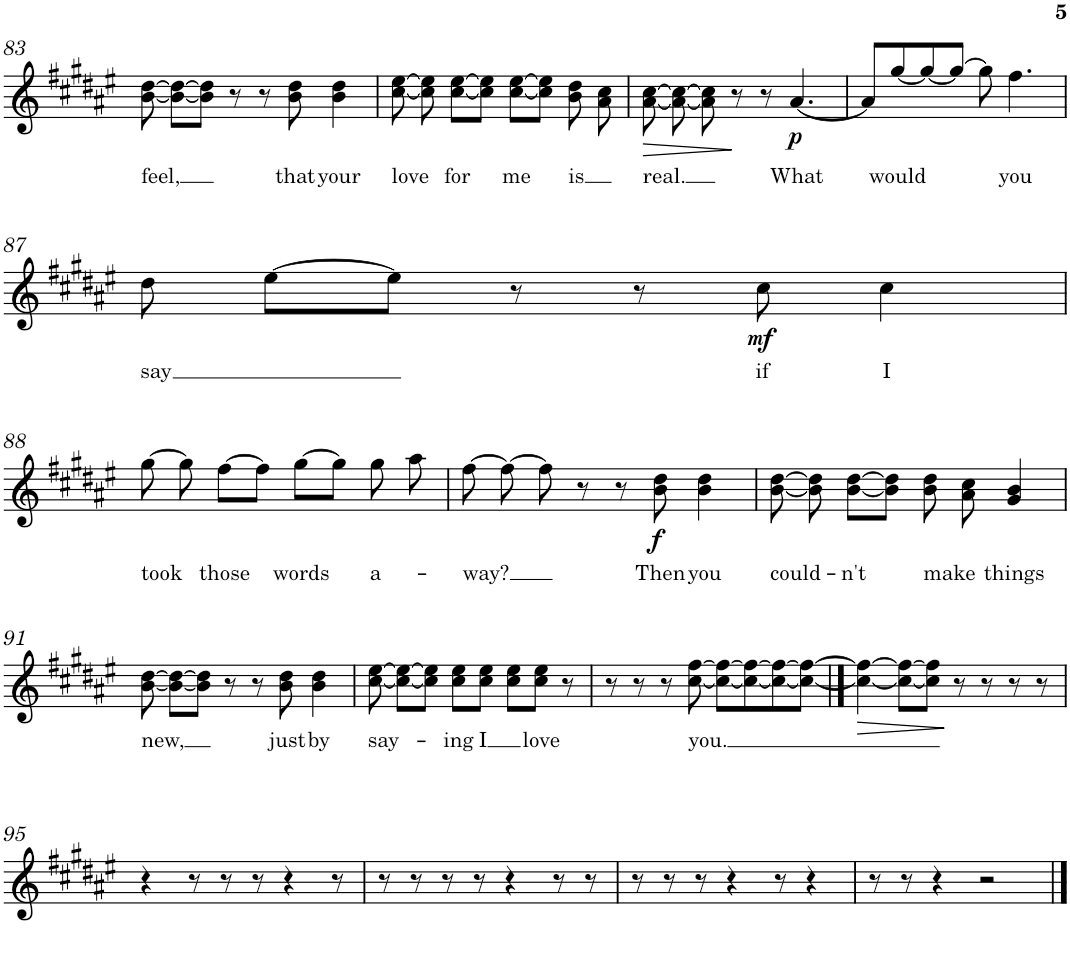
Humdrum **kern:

**kern	**text	**dynam
*part1	*part1	*part1
*staff1	*staff1	*staff1
*I"Piano	*	*
*I'Pno.	*	*
!!LO:PB:g=z
*clefG2	*	*
*k[f#c#g#d#a#e#]	*	*
*M4/4	*	*
=83	=83	=83
!	!LO:LY:b	!
[8b\ [8dd#\	feel,	.
8b\_ 8dd#\_L	.	.
8b\] 8dd#\]J	.	.
8r	.	.
8r	.	.
!	!LO:LY:b	!
8b\ 8dd#\	that	.
!	!LO:LY:b	!
4b\ 4dd#\	your	.
=84	=84	=84
!	!LO:LY:b	!
[8cc#\ [8ee#\	love	.
8cc#\] 8ee#\]	.	.
!	!LO:LY:b	!
[8cc#\ [8ee#\L	for	.
8cc#\] 8ee#\]J	.	.
!	!LO:LY:b	!
[8cc#\ [8ee#\L	me	.
8cc#\] 8ee#\]J	.	.
!	!LO:LY:b	!
8b\ 8dd#\	is	.
8a#\ 8cc#\	.	.
=85	=85	=85
!	!LO:LY:b	!LO:HP:b
[8a#\ [8cc#\	real.	>
8a#\_ 8cc#\_	.	.
8a#\] 8cc#\]	.	.
8r	.	]
8r	.	.
!	!LO:LY:b	!LO:DY:b
[4.a#/	What	p
=86	=86	=86
8a#/L]	.	.
!	!LO:LY:b	!
[8gg#/	would	.
8gg#/_	.	.
8gg#/J_	.	.
8gg#\]	.	.
!	!LO:LY:b	!
4.ff#\	you	.
!!LO:LB:g=z
=87	=87	=87
!	!LO:LY:b	!
8dd#\	say	.
[8ee#\L	.	.
8ee#\J]	.	.
8r	.	.
8r	.	.
!	!LO:LY:b	!LO:DY:b
8cc#\	if	mf
!	!LO:LY:b	!
4cc#\	I	.
!!LO:LB:g=z
=88	=88	=88
!	!LO:LY:b	!
[8gg#\	took	.
8gg#\]	.	.
!	!LO:LY:b	!
[8ff#\L	those	.
8ff#\J]	.	.
!	!LO:LY:b	!
[8gg#\L	words	.
8gg#\J]	.	.
!	!LO:LY:b	!
8gg#\	a-	.
8aa#\	.	.
=89	=89	=89
!	!LO:LY:b	!
[8ff#\	-way?	.
8ff#\_	.	.
8ff#\]	.	.
8r	.	.
8r	.	.
!	!LO:LY:b	!LO:DY:b
8b\ 8dd#\	Then	f
!	!LO:LY:b	!
4b\ 4dd#\	you	.
=90	=90	=90
!	!LO:LY:b	!
[8b\ [8dd#\	could-	.
8b\] 8dd#\]	.	.
!	!LO:LY:b	!
[8b\ [8dd#\L	-n't	.
8b\] 8dd#\]J	.	.
!	!LO:LY:b	!
8b\ 8dd#\	make	.
8a#\ 8cc#\	.	.
!	!LO:LY:b	!
4g#/ 4b/	things	.
!!LO:LB:g=z
=91	=91	=91
!	!LO:LY:b	!
[8b\ [8dd#\	new,	.
8b\_ 8dd#\_L	.	.
8b\] 8dd#\]J	.	.
8r	.	.
8r	.	.
!	!LO:LY:b	!
8b\ 8dd#\	just	.
!	!LO:LY:b	!
4b\ 4dd#\	by	.
=92	=92	=92
!	!LO:LY:b	!
[8cc#\ [8ee#\	say-	.
8cc#\_ 8ee#\_L	.	.
8cc#\] 8ee#\]J	.	.
!	!LO:LY:b	!
8cc#\ 8ee#\L	-ing	.
!	!LO:LY:b	!
8cc#\ 8ee#\J	I	.
8cc#\ 8ee#\L	.	.
!	!LO:LY:b	!
8cc#\ 8ee#\J	love	.
8r	.	.
=93	=93	=93
8r	.	.
8r	.	.
8r	.	.
!	!LO:LY:b	!
[8cc#\ [8ff#\	you.	.
8cc#\_ 8ff#\_L	.	.
8cc#\_ 8ff#\_	.	.
8cc#\_ 8ff#\_	.	.
8cc#\_ 8ff#\_J	.	.
==94	==94	==94
!	!	!LO:HP:b
4cc#\_ 4ff#\_	.	>
8cc#\_ 8ff#\_L	.	.
8cc#\] 8ff#\]J	.	.
8r	.	]
8r	.	.
8r	.	.
8r	.	.
!!LO:LB:g=z
=95	=95	=95
4r	.	.
8r	.	.
8r	.	.
8r	.	.
4r	.	.
8r	.	.
=96	=96	=96
8r	.	.
8r	.	.
8r	.	.
8r	.	.
4r	.	.
8r	.	.
8r	.	.
=97	=97	=97
8r	.	.
8r	.	.
8r	.	.
4r	.	.
8r	.	.
4r	.	.
=98	=98	=98
8r	.	.
8r	.	.
4r	.	.
2r	.	.
==	==	==
*-	*-	*-
